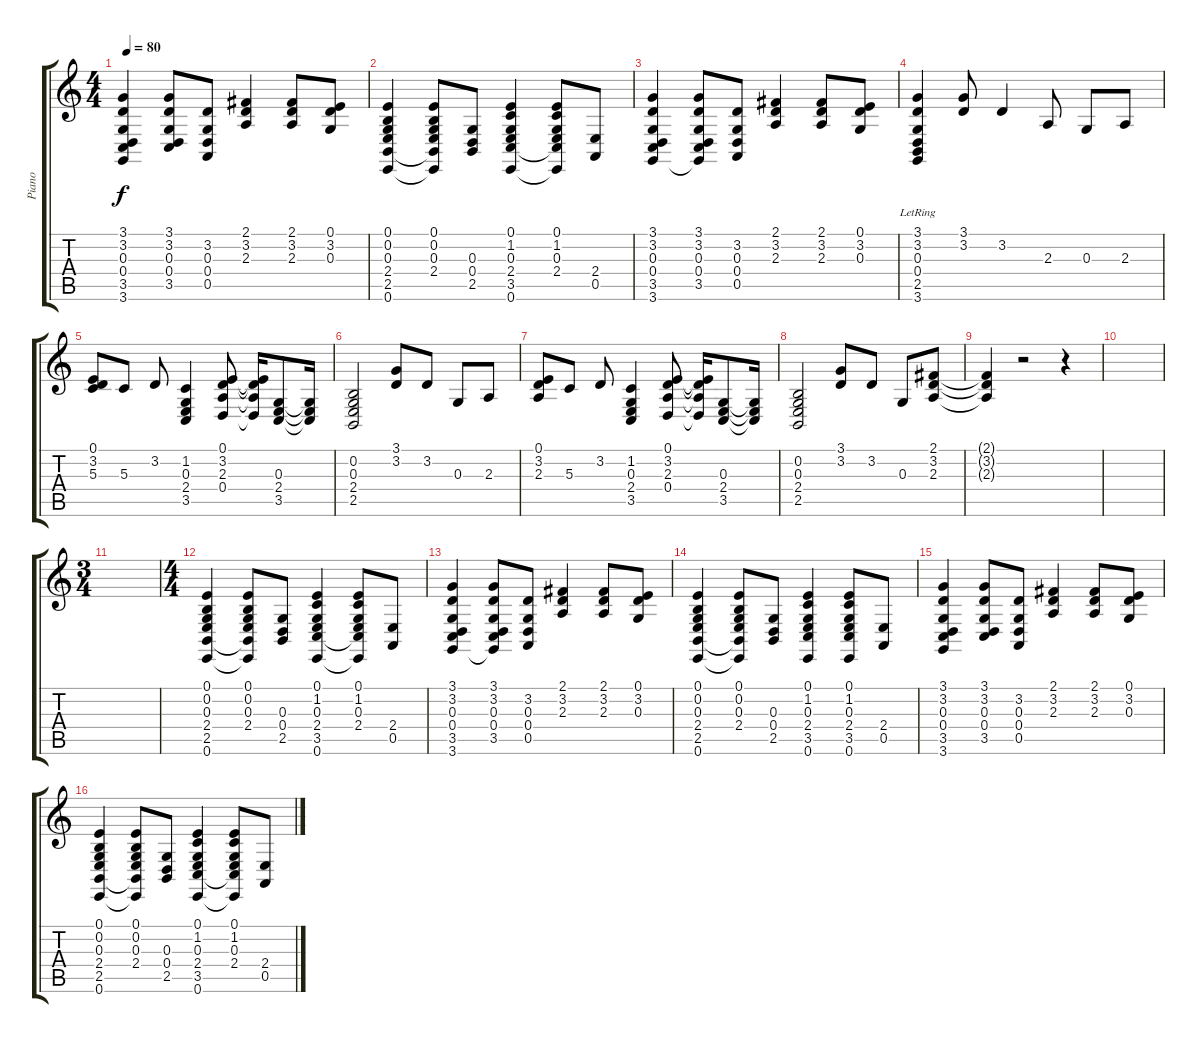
\track ("Piano" "Piano") {instrument acousticgrandpiano}
\staff {score tabs}
\tuning (E4 B3 G3 D3 A2 E2) {hide}
\ts (4 4)
\tempo 80
\clef g2
\ks c
(3.1 3.2 0.3 0.4 3.5 3.6).4{dy f} (3.1 3.2 0.3 0.4 3.5).8 (3.2 0.3 0.4 0.5).8 (2.1 3.2 2.3).4 (2.1 3.2 2.3).8 (0.1 3.2 0.3).8 |
(0.1 0.2 0.3 2.4 2.5 0.6).4 (0.1 0.2 0.3 2.4 2.5{t} 0.6{t}).8 (0.3 0.4 2.5).8 (0.1 1.2 0.3 2.4 3.5 0.6).4 (0.1 1.2 0.3 2.4 3.5{t} 0.6{t}).8 (2.4 0.5).8 |
(3.1 3.2 0.3 0.4 3.5 3.6).4 (3.1 3.2 0.3 0.4 3.5 3.6{t}).8 (3.2 0.3 0.4 0.5).8 (2.1 3.2 2.3).4 (2.1 3.2 2.3).8 (0.1 3.2 0.3).8 |
(3.1 3.2 0.3 0.4{lr} 2.5{lr} 3.6{lr}).4 (3.1 3.2).8 3.2.4 2.3.8 0.3.8 2.3.8 |
(0.1 3.2 5.3).8 5.3.8 3.2.8 (1.2 0.3 2.4 3.5).4 (0.1 3.2 2.3 0.4).8 (0.1{t} 3.2{t} 2.3{t} 0.4{t}).16 (0.3 2.4 3.5).8 (0.3{t} 2.4{t} 3.5{t}).16 |
(0.2 0.3 2.4 2.5).2 (3.1 3.2).8 3.2.8 0.3.8 2.3.8 |
(0.1 3.2 2.3).8 5.3.8 3.2.8 (1.2 0.3 2.4 3.5).4 (0.1 3.2 2.3 0.4).8 (0.1{t} 3.2{t} 2.3{t} 0.4{t}).16 (0.3 2.4 3.5).8 (0.3{t} 2.4{t} 3.5{t}).16 |
(0.2 0.3 2.4 2.5).2 (3.1 3.2).8 3.2.8 0.3.8 (2.1 3.2 2.3).8 |
(2.1{t} 3.2{t} 2.3{t}).4 r.2 r.4 |
|
\ts (3 4)
|
\ts (4 4)
(0.1 0.2 0.3 2.4 2.5 0.6).4 (0.1 0.2 0.3 2.4 2.5{t} 0.6{t}).8 (0.3 0.4 2.5).8 (0.1 1.2 0.3 2.4 3.5 0.6).4 (0.1 1.2 0.3 2.4 3.5{t} 0.6{t}).8 (2.4 0.5).8 |
(3.1 3.2 0.3 0.4 3.5 3.6).4 (3.1 3.2 0.3 0.4 3.5 3.6{t}).8 (3.2 0.3 0.4 0.5).8 (2.1 3.2 2.3).4 (2.1 3.2 2.3).8 (0.1 3.2 0.3).8 |
(0.1 0.2 0.3 2.4 2.5 0.6).4 (0.1 0.2 0.3 2.4 2.5{t} 0.6{t}).8 (0.3 0.4 2.5).8 (0.1 1.2 0.3 2.4 3.5 0.6).4 (0.1 1.2 0.3 2.4 3.5 0.6).8 (2.4 0.5).8 |
(3.1 3.2 0.3 0.4 3.5 3.6).4 (3.1 3.2 0.3 0.4 3.5).8 (3.2 0.3 0.4 0.5).8 (2.1 3.2 2.3).4 (2.1 3.2 2.3).8 (0.1 3.2 0.3).8 |
(0.1 0.2 0.3 2.4 2.5 0.6).4 (0.1 0.2 0.3 2.4 2.5{t} 0.6{t}).8 (0.3 0.4 2.5).8 (0.1 1.2 0.3 2.4 3.5 0.6).4 (0.1 1.2 0.3 2.4 3.5{t} 0.6{t}).8 (2.4 0.5).8
